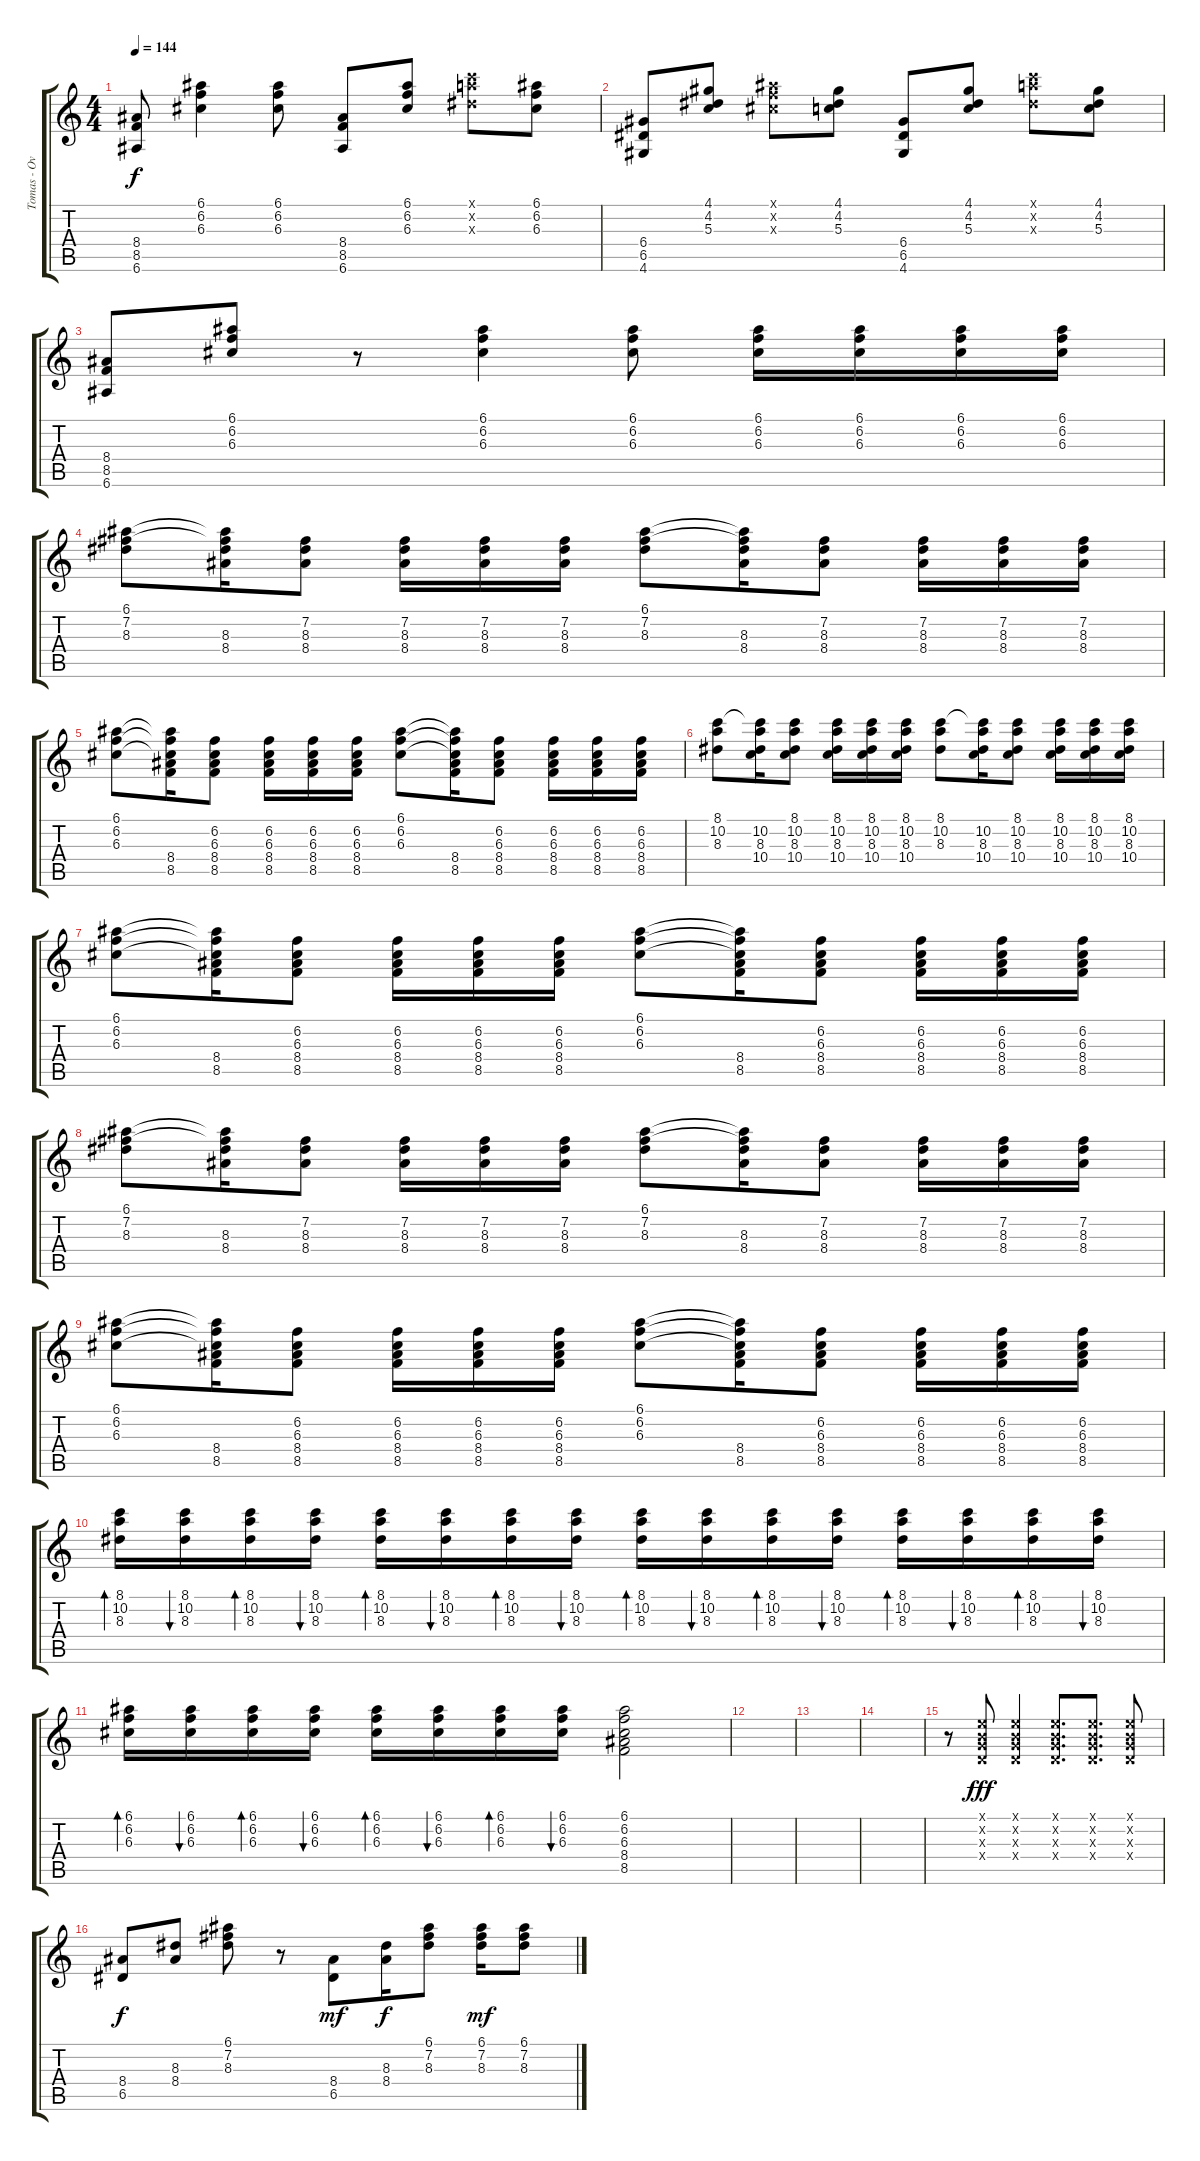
\track ("Tomas - Overdub Guitar" "Tomas - Ov") {instrument overdrivenguitar}
\staff {score tabs}
\tuning (E4 B3 G3 D3 A2 E2) {hide}
\ts (4 4)
\tempo 144
\clef g2
\ks c
(8.4 8.5 6.6).8{dy f} (6.1 6.2 6.3).4 (6.1 6.2 6.3).8 (8.4 8.5 6.6).8 (6.1 6.2 6.3).8 (8.1{x} 10.2{x} 8.3{x}).8 (6.1 6.2 6.3).8 |
(6.4 6.5 4.6).8 (4.1 4.2 5.3).8 (6.1{x} 6.2{x} 6.3{x}).8 (4.1 4.2 5.3).8 (6.4 6.5 4.6).8 (4.1 4.2 5.3).8 (8.1{x} 10.2{x} 8.3{x}).8 (4.1 4.2 5.3).8 |
(8.4 8.5 6.6).8 (6.1 6.2 6.3).8 r.8 (6.1 6.2 6.3).4 (6.1 6.2 6.3).8 (6.1 6.2 6.3).16 (6.1 6.2 6.3).16 (6.1 6.2 6.3).16 (6.1 6.2 6.3).16 |
(6.1 7.2 8.3).8 (6.1{t} 7.2{t} 8.3 8.4).16 (7.2 8.3 8.4).8 (7.2 8.3 8.4).16 (7.2 8.3 8.4).16 (7.2 8.3 8.4).16 (6.1 7.2 8.3).8 (6.1{t} 7.2{t} 8.3 8.4).16 (7.2 8.3 8.4).8 (7.2 8.3 8.4).16 (7.2 8.3 8.4).16 (7.2 8.3 8.4).16 |
(6.1 6.2 6.3).8 (6.1{t} 6.2{t} 6.3{t} 8.4 8.5).16 (6.2 6.3 8.4 8.5).8 (6.2 6.3 8.4 8.5).16 (6.2 6.3 8.4 8.5).16 (6.2 6.3 8.4 8.5).16 (6.1 6.2 6.3).8 (6.1{t} 6.2{t} 6.3{t} 8.4 8.5).16 (6.2 6.3 8.4 8.5).8 (6.2 6.3 8.4 8.5).16 (6.2 6.3 8.4 8.5).16 (6.2 6.3 8.4 8.5).16 |
(8.1 10.2 8.3).8 (8.1{t} 10.2 8.3 10.4).16 (8.1 10.2 8.3 10.4).8 (8.1 10.2 8.3 10.4).16 (8.1 10.2 8.3 10.4).16 (8.1 10.2 8.3 10.4).16 (8.1 10.2 8.3).8 (8.1{t} 10.2 8.3 10.4).16 (8.1 10.2 8.3 10.4).8 (8.1 10.2 8.3 10.4).16 (8.1 10.2 8.3 10.4).16 (8.1 10.2 8.3 10.4).16 |
(6.1 6.2 6.3).8 (6.1{t} 6.2{t} 6.3{t} 8.4 8.5).16 (6.2 6.3 8.4 8.5).8 (6.2 6.3 8.4 8.5).16 (6.2 6.3 8.4 8.5).16 (6.2 6.3 8.4 8.5).16 (6.1 6.2 6.3).8 (6.1{t} 6.2{t} 6.3{t} 8.4 8.5).16 (6.2 6.3 8.4 8.5).8 (6.2 6.3 8.4 8.5).16 (6.2 6.3 8.4 8.5).16 (6.2 6.3 8.4 8.5).16 |
(6.1 7.2 8.3).8 (6.1{t} 7.2{t} 8.3 8.4).16 (7.2 8.3 8.4).8 (7.2 8.3 8.4).16 (7.2 8.3 8.4).16 (7.2 8.3 8.4).16 (6.1 7.2 8.3).8 (6.1{t} 7.2{t} 8.3 8.4).16 (7.2 8.3 8.4).8 (7.2 8.3 8.4).16 (7.2 8.3 8.4).16 (7.2 8.3 8.4).16 |
(6.1 6.2 6.3).8 (6.1{t} 6.2{t} 6.3{t} 8.4 8.5).16 (6.2 6.3 8.4 8.5).8 (6.2 6.3 8.4 8.5).16 (6.2 6.3 8.4 8.5).16 (6.2 6.3 8.4 8.5).16 (6.1 6.2 6.3).8 (6.1{t} 6.2{t} 6.3{t} 8.4 8.5).16 (6.2 6.3 8.4 8.5).8 (6.2 6.3 8.4 8.5).16 (6.2 6.3 8.4 8.5).16 (6.2 6.3 8.4 8.5).16 |
(8.1 10.2 8.3).16{bd 60} (8.1 10.2 8.3).16{bu 60} (8.1 10.2 8.3).16{bd 60} (8.1 10.2 8.3).16{bu 60} (8.1 10.2 8.3).16{bd 60} (8.1 10.2 8.3).16{bu 60} (8.1 10.2 8.3).16{bd 60} (8.1 10.2 8.3).16{bu 60} (8.1 10.2 8.3).16{bd 60} (8.1 10.2 8.3).16{bu 60} (8.1 10.2 8.3).16{bd 60} (8.1 10.2 8.3).16{bu 60} (8.1 10.2 8.3).16{bd 60} (8.1 10.2 8.3).16{bu 60} (8.1 10.2 8.3).16{bd 60} (8.1 10.2 8.3).16{bu 60} |
(6.1 6.2 6.3).16{bd 60} (6.1 6.2 6.3).16{bu 60} (6.1 6.2 6.3).16{bd 60} (6.1 6.2 6.3).16{bu 60} (6.1 6.2 6.3).16{bd 60} (6.1 6.2 6.3).16{bu 60} (6.1 6.2 6.3).16{bd 60} (6.1 6.2 6.3).16{bu 60} (6.1 6.2 6.3 8.4 8.5).2 |
|
|
|
r.8{instrument distortionguitar} (0.1{x} 0.2{x} 0.3{x} 0.4{x}).8{dy fff} (0.1{x} 0.2{x} 0.3{x} 0.4{x}).4 (0.1{x} 0.2{x} 0.3{x} 0.4{x}).8{d} (0.1{x} 0.2{x} 0.3{x} 0.4{x}).8{d} (0.1{x} 0.2{x} 0.3{x} 0.4{x}).8 |
(8.4 6.5).8{dy f} (8.3 8.4).8 (6.1 7.2 8.3).8 r.8 (8.4 6.5).8{dy mf} (8.3 8.4).16{dy f} (6.1 7.2 8.3).8 (6.1 7.2 8.3).16{dy mf} (6.1 7.2 8.3).8
